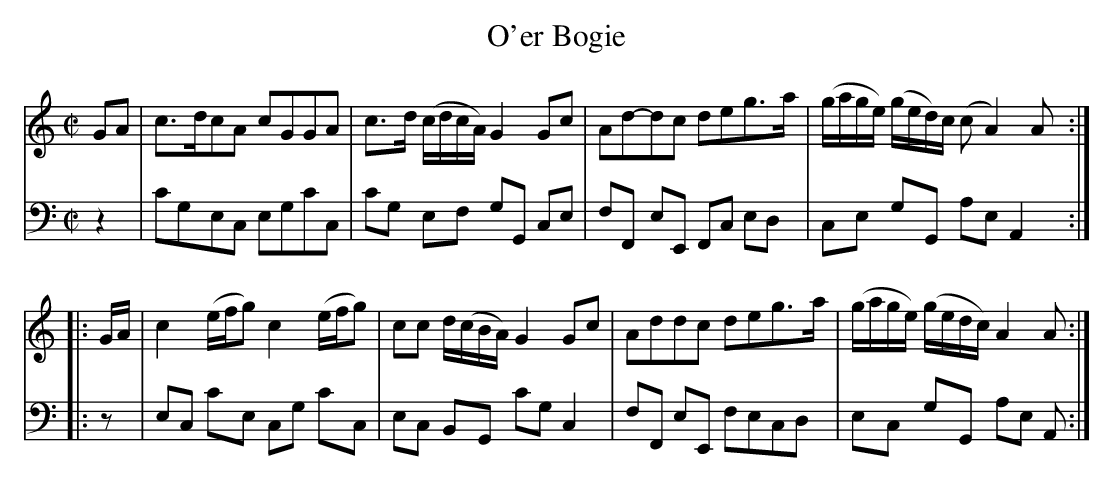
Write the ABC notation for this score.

X:1
T:O'er Bogie
M:C|
L:1/8
K:Amin
V:1
GA|c>dcA cGGA|c>d (c/d/c/A/) G2 Gc|Ad-dc deg>a|(g/a/g/e/) (g/e/d/)c/ (cA2) A:|
|:G/A/| c2 (e/f/g) c2 (e/f/g)|cc d/(c/B/A/) G2 Gc|Addc deg>a|(g/a/g/e/) (g/e/d/c/) A2 A:|
V:2 clef = bass
z2|CG,E,C, E,G,CC,|CG, E,F, G,G,, C,E,|F,F,, E,E,, F,,C, E,D,|C,E, G,G,, A,E, A,,2:|
|:z|E,C, CE, C,G, CC,|E,C, B,,G,, CG, C,2|F,F,, E,E,, F,E,C,D,|E,C, G,G,, A,E, A,,:|
